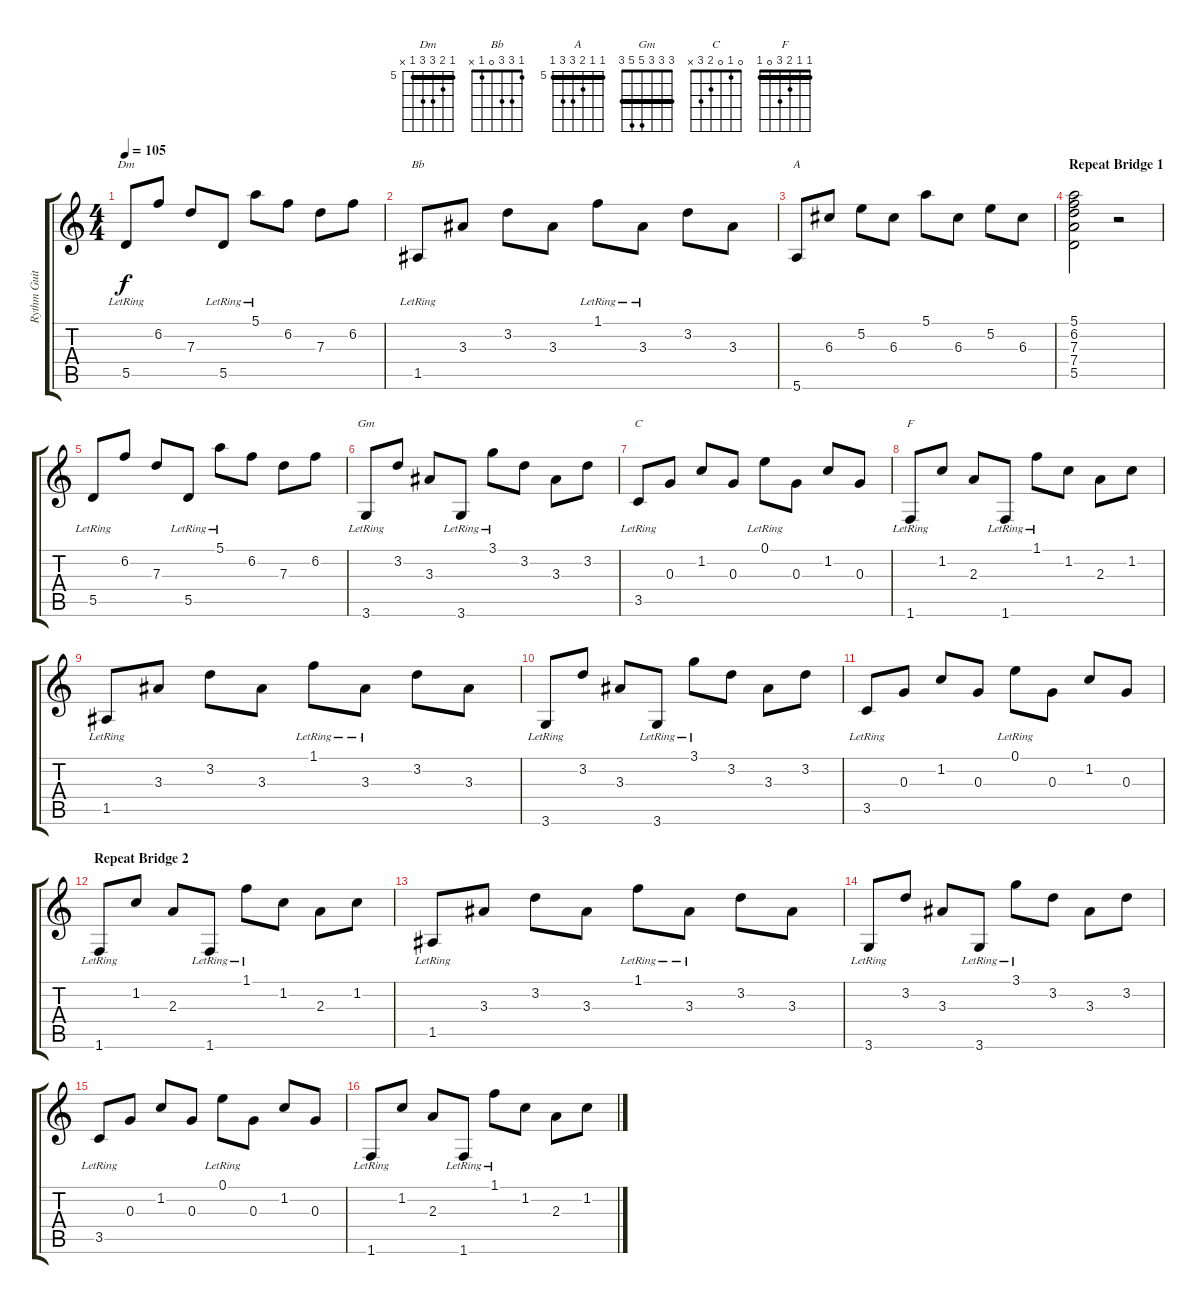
\track ("Rythm Guitar" "Rythm Guit") {instrument acousticguitarsteel}
\staff {score tabs}
\tuning (E4 B3 G3 D3 A2 E2) {hide}
\chord ("Dm" 5 6 7 7 5 x) {firstfret 5 barre 5}
\chord ("Bb" 1 3 3 0 1 x)
\chord ("A" 5 5 6 7 7 5) {firstfret 5 barre 5}
\chord ("Gm" 3 3 3 5 5 3) {barre 3}
\chord ("C" 0 1 0 2 3 x)
\chord ("F" 1 1 2 3 0 1) {barre 1}
\ts (4 4)
\tempo 105
\clef g2
\ks c
5.5{lr}.8{ch "Dm" dy f} 6.2.8 7.3.8 5.5{lr}.8 5.1{lr}.8 6.2.8 7.3.8 6.2.8 |
1.5{lr}.8{ch "Bb"} 3.3.8 3.2.8 3.3.8 1.1{lr}.8 3.3{lr}.8 3.2.8 3.3.8 |
5.6.8{ch "A"} 6.3.8 5.2.8 6.3.8 5.1.8 6.3.8 5.2.8 6.3.8 |
\section ("" "Repeat Bridge 1")
(5.1 6.2 7.3 7.4 5.5).2 r.2 |
5.5{lr}.8 6.2.8 7.3.8 5.5{lr}.8 5.1{lr}.8 6.2.8 7.3.8 6.2.8 |
3.6{lr}.8{ch "Gm"} 3.2.8 3.3.8 3.6{lr}.8 3.1{lr}.8 3.2.8 3.3.8 3.2.8 |
3.5{lr}.8{ch "C"} 0.3.8 1.2.8 0.3.8 0.1{lr}.8 0.3.8 1.2.8 0.3.8 |
1.6{lr}.8{ch "F"} 1.2.8 2.3.8 1.6{lr}.8 1.1{lr}.8 1.2.8 2.3.8 1.2.8 |
1.5{lr}.8 3.3.8 3.2.8 3.3.8 1.1{lr}.8 3.3{lr}.8 3.2.8 3.3.8 |
3.6{lr}.8 3.2.8 3.3.8 3.6{lr}.8 3.1{lr}.8 3.2.8 3.3.8 3.2.8 |
3.5{lr}.8 0.3.8 1.2.8 0.3.8 0.1{lr}.8 0.3.8 1.2.8 0.3.8 |
\section ("" "Repeat Bridge 2")
1.6{lr}.8 1.2.8 2.3.8 1.6{lr}.8 1.1{lr}.8 1.2.8 2.3.8 1.2.8 |
1.5{lr}.8 3.3.8 3.2.8 3.3.8 1.1{lr}.8 3.3{lr}.8 3.2.8 3.3.8 |
3.6{lr}.8 3.2.8 3.3.8 3.6{lr}.8 3.1{lr}.8 3.2.8 3.3.8 3.2.8 |
3.5{lr}.8 0.3.8 1.2.8 0.3.8 0.1{lr}.8 0.3.8 1.2.8 0.3.8 |
1.6{lr}.8 1.2.8 2.3.8 1.6{lr}.8 1.1{lr}.8 1.2.8 2.3.8 1.2.8
